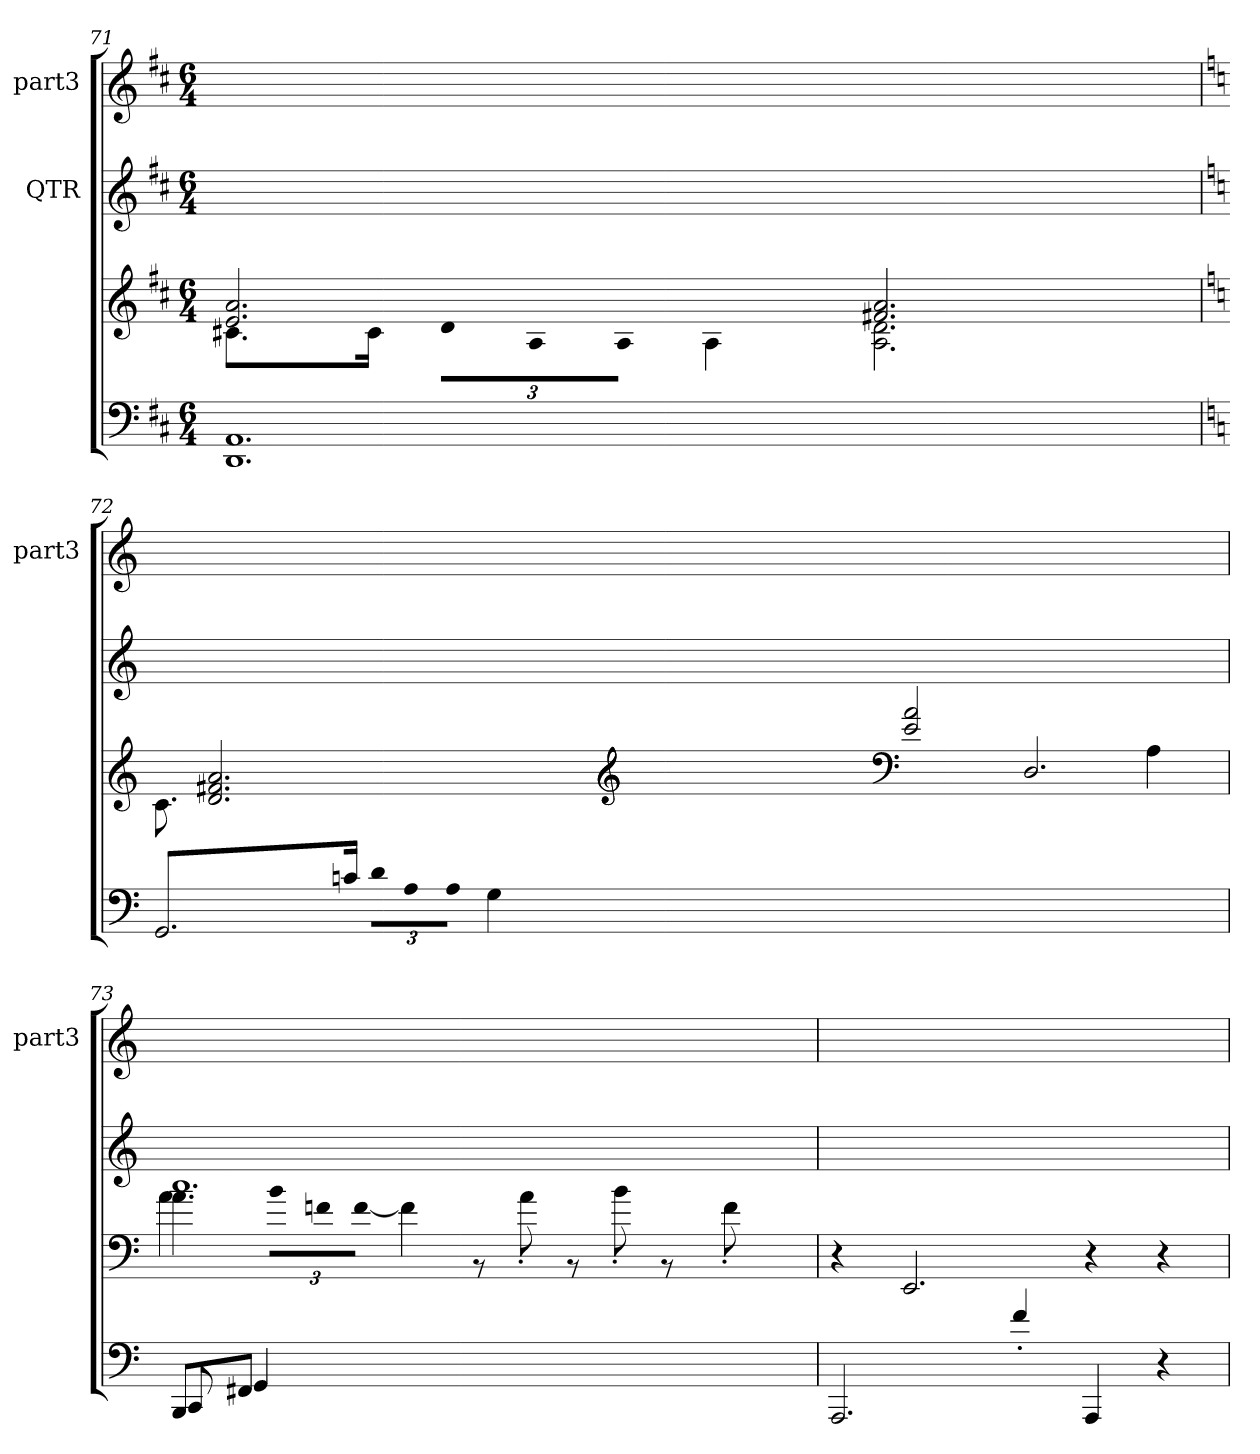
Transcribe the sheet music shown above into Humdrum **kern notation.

**kern	**kern	**kern	**kern
*part3	*part3	*part2	*part1
*staff4	*staff3	*staff2	*staff1
*	*	*I"QTR	*I"part3
*	*	*	*I'part3
*clefF4	*clefG2	*clefG2	*clefG2
*k[f#c#]	*k[f#c#]	*k[f#c#]	*k[f#c#]
*M6/4	*M6/4	*M6/4	*M6/4
=71	=71	=71	=71
*^	*^	*	*
1.AAi/	1.DDj/	2.aZ/ 2.eZ/	8.c#XV\L	1.ryy	1.ryy
.	.	.	16c#V\Jk	.	.
!	!	!	!LO:N:vis=8	!	!
.	.	.	12dV\L	.	.
!	!	!	!LO:N:vis=8	!	!
.	.	.	12AV\	.	.
!	!	!	!LO:N:vis=8	!	!
.	.	.	12AV\J	.	.
.	.	.	4AV\	.	.
.	.	2.aZ/ 2.f#XZ/	2.dV\ 2.AV\	.	.
!!LO:LB:g=z
=72	=72	=72	=72	=72	=72
*k[]	*	*k[]	*	*k[]	*k[]
2.GGj/	1.ryy	2ryy	8.cV\	1.ryy	1.ryy
.	.	.	2.aV/ 2.f#XV/ 2.dV/	.	.
.	.	2ryy	.	.	.
16cnj\JJ	.	.	.	.	.
!LO:N:vis=8	!	!	!	!	!
12dj\L	.	.	.	.	.
!LO:N:vis=8	!	!	!	!	!
12Aj\	.	.	.	.	.
.	.	.	2ryy	.	.
!LO:N:vis=8	!	!	!	!	!
12Aj\J	.	.	.	.	.
.	.	2ryy	.	.	.
4Gj\	.	.	.	.	.
8.ryy	.	.	.	.	.
.	.	.	16ryy	.	.
*	*	*clefG2	*	*	*
1ryy	1ryy	1ryy	1ryy	1ryy	1ryy
1ryy	1ryy	2ryy	1ryy	1ryy	1ryy
.	.	16.ryy	.	.	.
*	*	*clefF4	*	*	*
.	.	2aZ/ 2eZ/	.	.	.
1ryy	1ryy	.	1ryy	1ryy	1ryy
.	.	2.DZ/	.	.	.
.	.	4AZ\	.	.	.
16.ryy	16.ryy	.	16.ryy	16.ryy	16.ryy
=73	=73	=73	=73	=73	=73
*	*	*	*^	*	*
8BBBN/L	8CCj/	1.ccZ/	8.aV\J	4ai\	1.ryy	1.ryy
8FF#XN/J	4GGj/	.	.	.	.	.
!	!	!	!LO:N:vis=8	!	!	!
.	.	.	12bV\L	.	.	.
1ryy	.	.	.	1ryy	.	.
!	!	!	!LO:N:vis=8	!	!	!
.	.	.	12fnV\	.	.	.
!	!	!	!LO:N:vis=8	!	!	!
.	.	.	[12fV\J	.	.	.
.	1ryy	.	.	.	.	.
.	.	.	4fV\]	.	.	.
.	.	.	8r	.	.	.
.	.	.	8a'<V\	.	.	.
.	.	.	8r	.	.	.
.	.	.	8b'<V\	.	.	.
.	.	.	8r	.	.	.
4ryy	.	.	.	4ryy	.	.
.	.	.	8f'<V\	.	.	.
.	8ryy	.	.	.	.	.
.	.	.	16ryy	.	.	.
*v	*v	*	*	*	*	*
*	*v	*v	*v	*	*
=74	=74	=74	=74
2.AAAj/	4r	1.ryy	1.ryy
.	2.EEZ/	.	.
4f'<j/	.	.	.
4AAAj/	4r	.	.
4r	4r	.	.
=	=	=	=
*-	*-	*-	*-
